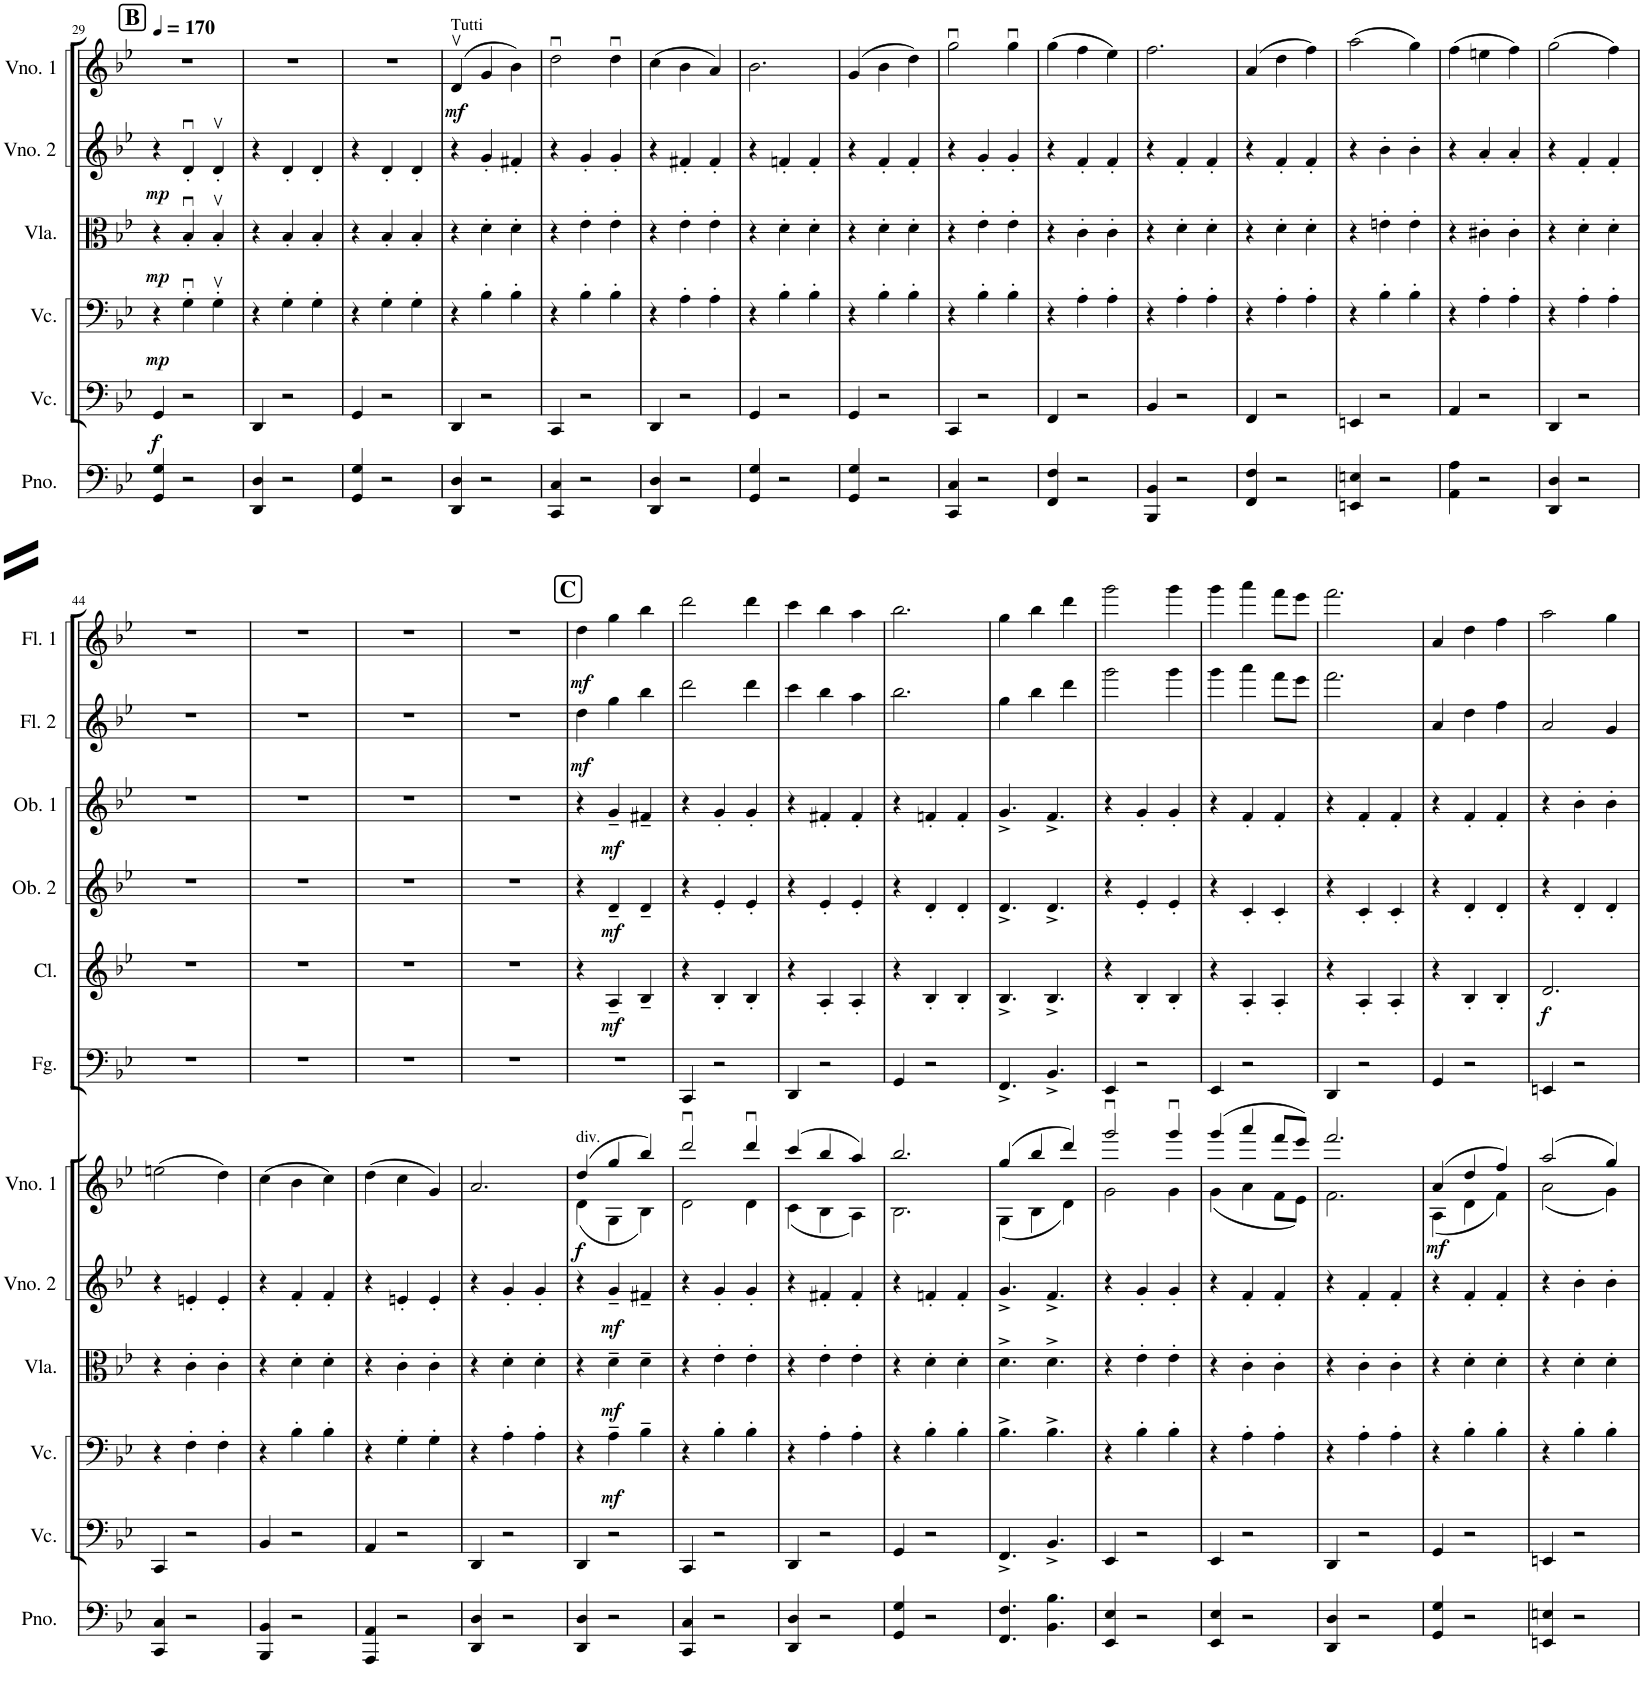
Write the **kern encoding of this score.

**kern	**kern	**dynam	**kern	**dynam	**kern	**dynam	**kern	**dynam	**kern	**dynam	**kern	**kern	**dynam	**kern	**dynam	**kern	**dynam	**kern	**dynam	**kern	**dynam
*part12	*part11	*part11	*part10	*part10	*part9	*part9	*part8	*part8	*part7	*part7	*part6	*part5	*part5	*part4	*part4	*part3	*part3	*part2	*part2	*part1	*part1
*staff12	*staff11	*staff11	*staff10	*staff10	*staff9	*staff9	*staff8	*staff8	*staff7	*staff7	*staff6	*staff5	*staff5	*staff4	*staff4	*staff3	*staff3	*staff2	*staff2	*staff1	*staff1
*I"Piano	*I"Violoncelo	*	*I"Violoncelo	*	*I"Viola	*	*I"Violino 2	*	*I"Violino 1	*	*I"Fagote	*I"Clarinete em Bb	*	*I"Oboé 2	*	*I"Oboé 1	*	*I"Flauta 2	*	*I"Flauta 1	*
*I'Pno.	*I'Vc.	*	*I'Vc.	*	*I'Vla.	*	*I'Vno. 2	*	*I'Vno. 1	*	*I'Fg.	*I'Cl.	*	*I'Ob. 2	*	*I'Ob. 1	*	*I'Fl. 2	*	*I'Fl. 1	*
!!LO:PB:g=z
*clefF4	*clefF4	*	*clefF4	*	*clefC3	*	*clefG2	*	*clefG2	*	*clefF4	*clefG2	*	*clefG2	*	*clefG2	*	*clefG2	*	*clefG2	*
*	*	*	*	*	*	*	*	*	*	*	*	*Trd1c2	*	*	*	*	*	*	*	*	*
*k[b-e-]	*k[b-e-]	*	*k[b-e-]	*	*k[b-e-]	*	*k[b-e-]	*	*k[b-e-]	*	*k[b-e-]	*k[b-e-]	*	*k[b-e-]	*	*k[b-e-]	*	*k[b-e-]	*	*k[b-e-]	*
*M3/4	*M3/4	*	*M3/4	*	*M3/4	*	*M3/4	*	*M3/4	*	*M3/4	*M3/4	*	*M3/4	*	*M3/4	*	*M3/4	*	*M3/4	*
*MM170	*MM170	*	*MM170	*	*MM170	*	*MM170	*	*MM170	*	*MM170	*MM170	*	*MM170	*	*MM170	*	*MM170	*	*MM170	*
!!LO:REH:place=s1:a:B:cj:fs=14:t=B
=29	=29	=29	=29	=29	=29	=29	=29	=29	=29	=29	=29	=29	=29	=29	=29	=29	=29	=29	=29	=29	=29
!	!	!LO:DY:b	!	!LO:DY:b	!	!LO:DY:b	!	!LO:DY:b	!	!	!	!	!	!	!	!	!	!	!	!	!
4GG/ 4G/	4GG/	f	4r	mp	4r	mp	4r	mp	2.r	.	2.r	2.r	.	2.r	.	2.r	.	2.r	.	2.r	.
2r	2r	.	4Gu'\	.	4B-u'/	.	4du'/	.	.	.	.	.	.	.	.	.	.	.	.	.	.
.	.	.	4Gv'\	.	4B-v'/	.	4dv'/	.	.	.	.	.	.	.	.	.	.	.	.	.	.
=30	=30	=30	=30	=30	=30	=30	=30	=30	=30	=30	=30	=30	=30	=30	=30	=30	=30	=30	=30	=30	=30
4DD/ 4D/	4DD/	.	4r	.	4r	.	4r	.	2.r	.	2.r	2.r	.	2.r	.	2.r	.	2.r	.	2.r	.
2r	2r	.	4G'\	.	4B-'/	.	4d'/	.	.	.	.	.	.	.	.	.	.	.	.	.	.
.	.	.	4G'\	.	4B-'/	.	4d'/	.	.	.	.	.	.	.	.	.	.	.	.	.	.
=31	=31	=31	=31	=31	=31	=31	=31	=31	=31	=31	=31	=31	=31	=31	=31	=31	=31	=31	=31	=31	=31
4GG/ 4G/	4GG/	.	4r	.	4r	.	4r	.	2.r	.	2.r	2.r	.	2.r	.	2.r	.	2.r	.	2.r	.
2r	2r	.	4G'\	.	4B-'/	.	4d'/	.	.	.	.	.	.	.	.	.	.	.	.	.	.
.	.	.	4G'\	.	4B-'/	.	4d'/	.	.	.	.	.	.	.	.	.	.	.	.	.	.
=32	=32	=32	=32	=32	=32	=32	=32	=32	=32	=32	=32	=32	=32	=32	=32	=32	=32	=32	=32	=32	=32
!	!	!	!	!	!	!	!	!	!LO:TX:a:t=Tutti	!	!	!	!	!	!	!	!	!	!	!	!
!	!	!	!	!	!	!	!	!	!	!LO:DY:b	!	!	!	!	!	!	!	!	!	!	!
4DD/ 4D/	4DD/	.	4r	.	4r	.	4r	.	(4dv/	mf	2.r	2.r	.	2.r	.	2.r	.	2.r	.	2.r	.
2r	2r	.	4B-'\	.	4d'\	.	4g'/	.	4g/	.	.	.	.	.	.	.	.	.	.	.	.
.	.	.	4B-'\	.	4d'\	.	4f#X'/	.	4b-\)	.	.	.	.	.	.	.	.	.	.	.	.
=33	=33	=33	=33	=33	=33	=33	=33	=33	=33	=33	=33	=33	=33	=33	=33	=33	=33	=33	=33	=33	=33
4CC/ 4C/	4CC/	.	4r	.	4r	.	4r	.	2ddu\	.	2.r	2.r	.	2.r	.	2.r	.	2.r	.	2.r	.
2r	2r	.	4B-'\	.	4e-'\	.	4g'/	.	.	.	.	.	.	.	.	.	.	.	.	.	.
.	.	.	4B-'\	.	4e-'\	.	4g'/	.	4ddu\	.	.	.	.	.	.	.	.	.	.	.	.
=34	=34	=34	=34	=34	=34	=34	=34	=34	=34	=34	=34	=34	=34	=34	=34	=34	=34	=34	=34	=34	=34
4DD/ 4D/	4DD/	.	4r	.	4r	.	4r	.	(4cc\	.	2.r	2.r	.	2.r	.	2.r	.	2.r	.	2.r	.
2r	2r	.	4A'\	.	4e-'\	.	4f#X'/	.	4b-\	.	.	.	.	.	.	.	.	.	.	.	.
.	.	.	4A'\	.	4e-'\	.	4f#'/	.	4a/)	.	.	.	.	.	.	.	.	.	.	.	.
=35	=35	=35	=35	=35	=35	=35	=35	=35	=35	=35	=35	=35	=35	=35	=35	=35	=35	=35	=35	=35	=35
4GG/ 4G/	4GG/	.	4r	.	4r	.	4r	.	2.b-\	.	2.r	2.r	.	2.r	.	2.r	.	2.r	.	2.r	.
2r	2r	.	4B-'\	.	4d'\	.	4fn'/	.	.	.	.	.	.	.	.	.	.	.	.	.	.
.	.	.	4B-'\	.	4d'\	.	4f'/	.	.	.	.	.	.	.	.	.	.	.	.	.	.
=36	=36	=36	=36	=36	=36	=36	=36	=36	=36	=36	=36	=36	=36	=36	=36	=36	=36	=36	=36	=36	=36
4GG/ 4G/	4GG/	.	4r	.	4r	.	4r	.	(4g/	.	2.r	2.r	.	2.r	.	2.r	.	2.r	.	2.r	.
2r	2r	.	4B-'\	.	4d'\	.	4f'/	.	4b-\	.	.	.	.	.	.	.	.	.	.	.	.
.	.	.	4B-'\	.	4d'\	.	4f'/	.	4dd\)	.	.	.	.	.	.	.	.	.	.	.	.
=37	=37	=37	=37	=37	=37	=37	=37	=37	=37	=37	=37	=37	=37	=37	=37	=37	=37	=37	=37	=37	=37
4CC/ 4C/	4CC/	.	4r	.	4r	.	4r	.	2ggu\	.	2.r	2.r	.	2.r	.	2.r	.	2.r	.	2.r	.
2r	2r	.	4B-'\	.	4e-'\	.	4g'/	.	.	.	.	.	.	.	.	.	.	.	.	.	.
.	.	.	4B-'\	.	4e-'\	.	4g'/	.	4ggu\	.	.	.	.	.	.	.	.	.	.	.	.
=38	=38	=38	=38	=38	=38	=38	=38	=38	=38	=38	=38	=38	=38	=38	=38	=38	=38	=38	=38	=38	=38
4FF/ 4F/	4FF/	.	4r	.	4r	.	4r	.	(4gg\	.	2.r	2.r	.	2.r	.	2.r	.	2.r	.	2.r	.
2r	2r	.	4A'\	.	4c'\	.	4f'/	.	4ff\	.	.	.	.	.	.	.	.	.	.	.	.
.	.	.	4A'\	.	4c'\	.	4f'/	.	4ee-\)	.	.	.	.	.	.	.	.	.	.	.	.
=39	=39	=39	=39	=39	=39	=39	=39	=39	=39	=39	=39	=39	=39	=39	=39	=39	=39	=39	=39	=39	=39
4BBB-/ 4BB-/	4BB-/	.	4r	.	4r	.	4r	.	2.ff\	.	2.r	2.r	.	2.r	.	2.r	.	2.r	.	2.r	.
2r	2r	.	4A'\	.	4d'\	.	4f'/	.	.	.	.	.	.	.	.	.	.	.	.	.	.
.	.	.	4A'\	.	4d'\	.	4f'/	.	.	.	.	.	.	.	.	.	.	.	.	.	.
=40	=40	=40	=40	=40	=40	=40	=40	=40	=40	=40	=40	=40	=40	=40	=40	=40	=40	=40	=40	=40	=40
4FF/ 4F/	4FF/	.	4r	.	4r	.	4r	.	(4a/	.	2.r	2.r	.	2.r	.	2.r	.	2.r	.	2.r	.
2r	2r	.	4A'\	.	4d'\	.	4f'/	.	4dd\	.	.	.	.	.	.	.	.	.	.	.	.
.	.	.	4A'\	.	4d'\	.	4f'/	.	4ff\)	.	.	.	.	.	.	.	.	.	.	.	.
=41	=41	=41	=41	=41	=41	=41	=41	=41	=41	=41	=41	=41	=41	=41	=41	=41	=41	=41	=41	=41	=41
4EEn/ 4En/	4EEn/	.	4r	.	4r	.	4r	.	(2aa\	.	2.r	2.r	.	2.r	.	2.r	.	2.r	.	2.r	.
2r	2r	.	4B-'\	.	4en'\	.	4b-'\	.	.	.	.	.	.	.	.	.	.	.	.	.	.
.	.	.	4B-'\	.	4e'\	.	4b-'\	.	4gg\)	.	.	.	.	.	.	.	.	.	.	.	.
=42	=42	=42	=42	=42	=42	=42	=42	=42	=42	=42	=42	=42	=42	=42	=42	=42	=42	=42	=42	=42	=42
4AA\ 4A\	4AA/	.	4r	.	4r	.	4r	.	(4ff\	.	2.r	2.r	.	2.r	.	2.r	.	2.r	.	2.r	.
2r	2r	.	4A'\	.	4c#X'\	.	4a'/	.	4een\	.	.	.	.	.	.	.	.	.	.	.	.
.	.	.	4A'\	.	4c#'\	.	4a'/	.	4ff\)	.	.	.	.	.	.	.	.	.	.	.	.
=43	=43	=43	=43	=43	=43	=43	=43	=43	=43	=43	=43	=43	=43	=43	=43	=43	=43	=43	=43	=43	=43
4DD/ 4D/	4DD/	.	4r	.	4r	.	4r	.	(2gg\	.	2.r	2.r	.	2.r	.	2.r	.	2.r	.	2.r	.
2r	2r	.	4A'\	.	4d'\	.	4f'/	.	.	.	.	.	.	.	.	.	.	.	.	.	.
.	.	.	4A'\	.	4d'\	.	4f'/	.	4ff\)	.	.	.	.	.	.	.	.	.	.	.	.
!!LO:LB:g=z
=44	=44	=44	=44	=44	=44	=44	=44	=44	=44	=44	=44	=44	=44	=44	=44	=44	=44	=44	=44	=44	=44
4CC/ 4C/	4CC/	.	4r	.	4r	.	4r	.	(2een\	.	2.r	2.r	.	2.r	.	2.r	.	2.r	.	2.r	.
2r	2r	.	4F'\	.	4c'\	.	4en'/	.	.	.	.	.	.	.	.	.	.	.	.	.	.
.	.	.	4F'\	.	4c'\	.	4e'/	.	4dd\)	.	.	.	.	.	.	.	.	.	.	.	.
=45	=45	=45	=45	=45	=45	=45	=45	=45	=45	=45	=45	=45	=45	=45	=45	=45	=45	=45	=45	=45	=45
*	*	*	*	*	*	*	*	*	*	*	*clefG2	*	*	*	*	*	*	*	*	*	*
*	*	*	*	*	*	*	*	*	*	*	*^	*^	*	*^	*	*^	*	*^	*	*^	*
4BBB-/ 4BB-/	4BB-/	.	4r	.	4r	.	4r	.	(4cc\	.	2.r	(4cc	2.r	(4cc	.	2.r	(4cc	.	2.r	(4cc	.	2.r	(4cc	.	2.r	(4cc	.
2r	2r	.	4B-'\	.	4d'\	.	4f'/	.	4b-\	.	.	4b-	.	4b-	.	.	4b-	.	.	4b-	.	.	4b-	.	.	4b-	.
.	.	.	4B-'\	.	4d'\	.	4f'/	.	4cc\)	.	.	4cc)	.	4cc)	.	.	4cc)	.	.	4cc)	.	.	4cc)	.	.	4cc)	.
=46	=46	=46	=46	=46	=46	=46	=46	=46	=46	=46	=46	=46	=46	=46	=46	=46	=46	=46	=46	=46	=46	=46	=46	=46	=46	=46	=46
4AAA/ 4AA/	4AA/	.	4r	.	4r	.	4r	.	(4dd\	.	2.r	(4dd	2.r	(4dd	.	2.r	(4dd	.	2.r	(4dd	.	2.r	(4dd	.	2.r	(4dd	.
2r	2r	.	4G'\	.	4c'\	.	4en'/	.	4cc\	.	.	4cc	.	4cc	.	.	4cc	.	.	4cc	.	.	4cc	.	.	4cc	.
.	.	.	4G'\	.	4c'\	.	4e'/	.	4g/)	.	.	4g)	.	4g)	.	.	4g)	.	.	4g)	.	.	4g)	.	.	4g)	.
=47	=47	=47	=47	=47	=47	=47	=47	=47	=47	=47	=47	=47	=47	=47	=47	=47	=47	=47	=47	=47	=47	=47	=47	=47	=47	=47	=47
4DD/ 4D/	4DD/	.	4r	.	4r	.	4r	.	2.a/	.	2.r	2.a	2.r	2.a	.	2.r	2.a	.	2.r	2.a	.	2.r	2.a	.	2.r	2.a	.
2r	2r	.	4A'\	.	4d'\	.	4g'/	.	.	.	.	.	.	.	.	.	.	.	.	.	.	.	.	.	.	.	.
.	.	.	4A'\	.	4d'\	.	4g'/	.	.	.	.	.	.	.	.	.	.	.	.	.	.	.	.	.	.	.	.
*	*	*	*	*	*	*	*	*	*	*	*	*	*v	*v	*	*	*	*	*v	*v	*	*v	*v	*	*v	*v	*
*	*	*	*	*	*	*	*	*	*	*	*	*	*	*	*v	*v	*	*	*	*	*	*	*
!!LO:REH:place=s1:a:B:cj:fs=14:t=C
=48	=48	=48	=48	=48	=48	=48	=48	=48	=48	=48	=48	=48	=48	=48	=48	=48	=48	=48	=48	=48	=48	=48
*	*	*	*	*	*	*	*	*	*^	*	*	*	*	*	*	*	*	*	*	*	*	*
!	!	!	!	!	!	!	!	!	!LO:TX:a:t=div.	!	!	!	!	!	!	!	!	!	!	!	!	!	!
!	!	!	!	!	!	!	!	!	!	!	!LO:DY:b	!	!	!	!	!	!	!	!	!	!LO:DY:b	!	!LO:DY:b
4DD/ 4D/	4DD/	.	4r	.	4r	.	4r	.	(4dd/	(4d\	f	2.r	4dd!	4r	.	4r	.	4r	.	4dd\	mf	4dd\	mf
!	!	!	!	!LO:DY:b	!	!LO:DY:b	!	!LO:DY:b	!	!	!	!	!	!	!LO:DY:b	!	!LO:DY:b	!	!LO:DY:b	!	!	!	!
2r	2r	.	4A~\	mf	4d~\	mf	4g~/	mf	4gg/	4G\	.	.	4gg!	4A~/	mf	4d~/	mf	4g~/	mf	4gg\	.	4gg\	.
.	.	.	4B-~\	.	4d~\	.	4f#X~/	.	4bb-/)	4B-\)	.	.	4bb-!	4B-~/	.	4d~/	.	4f#X~/	.	4bb-\	.	4bb-\	.
*	*	*	*	*	*	*	*	*	*	*	*	*v	*v	*	*	*	*	*	*	*	*	*	*
=49	=49	=49	=49	=49	=49	=49	=49	=49	=49	=49	=49	=49	=49	=49	=49	=49	=49	=49	=49	=49	=49	=49
*	*	*	*	*	*	*	*	*	*	*	*	*clefF4	*	*	*	*	*	*	*	*	*	*
4CC/ 4C/	4CC/	.	4r	.	4r	.	4r	.	2dddu/	2d\	.	4CC/	4r	.	4r	.	4r	.	2ddd\	.	2ddd\	.
2r	2r	.	4B-'\	.	4e-'\	.	4g'/	.	.	.	.	2r	4B-'/	.	4e-'/	.	4g'/	.	.	.	.	.
.	.	.	4B-'\	.	4e-'\	.	4g'/	.	4dddu/	4d\	.	.	4B-'/	.	4e-'/	.	4g'/	.	4ddd\	.	4ddd\	.
=50	=50	=50	=50	=50	=50	=50	=50	=50	=50	=50	=50	=50	=50	=50	=50	=50	=50	=50	=50	=50	=50	=50
4DD/ 4D/	4DD/	.	4r	.	4r	.	4r	.	(4ccc/	(4c\	.	4DD/	4r	.	4r	.	4r	.	4ccc\	.	4ccc\	.
2r	2r	.	4A'\	.	4e-'\	.	4f#X'/	.	4bb-/	4B-\	.	2r	4A'/	.	4e-'/	.	4f#X'/	.	4bb-\	.	4bb-\	.
.	.	.	4A'\	.	4e-'\	.	4f#'/	.	4aa/)	4A\)	.	.	4A'/	.	4e-'/	.	4f#'/	.	4aa\	.	4aa\	.
=51	=51	=51	=51	=51	=51	=51	=51	=51	=51	=51	=51	=51	=51	=51	=51	=51	=51	=51	=51	=51	=51	=51
4GG/ 4G/	4GG/	.	4r	.	4r	.	4r	.	2.bb-/	2.B-\	.	4GG/	4r	.	4r	.	4r	.	2.bb-\	.	2.bb-\	.
2r	2r	.	4B-'\	.	4d'\	.	4fn'/	.	.	.	.	2r	4B-'/	.	4d'/	.	4fn'/	.	.	.	.	.
.	.	.	4B-'\	.	4d'\	.	4f'/	.	.	.	.	.	4B-'/	.	4d'/	.	4f'/	.	.	.	.	.
=52	=52	=52	=52	=52	=52	=52	=52	=52	=52	=52	=52	=52	=52	=52	=52	=52	=52	=52	=52	=52	=52	=52
4.FF/ 4.F/	4.FF^/	.	4.B-^\	.	4.d^\	.	4.g^/	.	(4gg/	(4G\	.	4.FF^/	4.B-^/	.	4.d^/	.	4.g^/	.	4gg\	.	4gg\	.
.	.	.	.	.	.	.	.	.	4bb-/	4B-\	.	.	.	.	.	.	.	.	4bb-\	.	4bb-\	.
4.BB-\ 4.B-\	4.BB-^/	.	4.B-^\	.	4.d^\	.	4.f^/	.	.	.	.	4.BB-^/	4.B-^/	.	4.d^/	.	4.f^/	.	.	.	.	.
.	.	.	.	.	.	.	.	.	4ddd/)	4d\)	.	.	.	.	.	.	.	.	4ddd\	.	4ddd\	.
=53	=53	=53	=53	=53	=53	=53	=53	=53	=53	=53	=53	=53	=53	=53	=53	=53	=53	=53	=53	=53	=53	=53
4EE-/ 4E-/	4EE-/	.	4r	.	4r	.	4r	.	2gggu/	2g\	.	4EE-/	4r	.	4r	.	4r	.	2ggg\	.	2ggg\	.
2r	2r	.	4B-'\	.	4e-'\	.	4g'/	.	.	.	.	2r	4B-'/	.	4e-'/	.	4g'/	.	.	.	.	.
.	.	.	4B-'\	.	4e-'\	.	4g'/	.	4gggu/	4g\	.	.	4B-'/	.	4e-'/	.	4g'/	.	4ggg\	.	4ggg\	.
=54	=54	=54	=54	=54	=54	=54	=54	=54	=54	=54	=54	=54	=54	=54	=54	=54	=54	=54	=54	=54	=54	=54
4EE-/ 4E-/	4EE-/	.	4r	.	4r	.	4r	.	(4ggg/	(4g\	.	4EE-/	4r	.	4r	.	4r	.	4ggg\	.	4ggg\	.
2r	2r	.	4A'\	.	4c'\	.	4f'/	.	4aaa/	4a\	.	2r	4A'/	.	4c'/	.	4f'/	.	4aaa\	.	4aaa\	.
.	.	.	4A'\	.	4c'\	.	4f'/	.	8fff/L	8f\L	.	.	4A'/	.	4c'/	.	4f'/	.	8fff\L	.	8fff\L	.
.	.	.	.	.	.	.	.	.	8eee-/J)	8e-\J)	.	.	.	.	.	.	.	.	8eee-\J	.	8eee-\J	.
=55	=55	=55	=55	=55	=55	=55	=55	=55	=55	=55	=55	=55	=55	=55	=55	=55	=55	=55	=55	=55	=55	=55
4DD/ 4D/	4DD/	.	4r	.	4r	.	4r	.	2.fff/	2.f\	.	4DD/	4r	.	4r	.	4r	.	2.fff\	.	2.fff\	.
2r	2r	.	4A'\	.	4c'\	.	4f'/	.	.	.	.	2r	4A'/	.	4c'/	.	4f'/	.	.	.	.	.
.	.	.	4A'\	.	4c'\	.	4f'/	.	.	.	.	.	4A'/	.	4c'/	.	4f'/	.	.	.	.	.
=56	=56	=56	=56	=56	=56	=56	=56	=56	=56	=56	=56	=56	=56	=56	=56	=56	=56	=56	=56	=56	=56	=56
!	!	!	!	!	!	!	!	!	!	!	!LO:DY:b	!	!	!	!	!	!	!	!	!	!	!
4GG/ 4G/	4GG/	.	4r	.	4r	.	4r	.	(4a/	(4A\	mf	4GG/	4r	.	4r	.	4r	.	4a/	.	4a/	.
2r	2r	.	4B-'\	.	4d'\	.	4f'/	.	4dd/	4d\	.	2r	4B-'/	.	4d'/	.	4f'/	.	4dd\	.	4dd\	.
.	.	.	4B-'\	.	4d'\	.	4f'/	.	4ff/)	4f\)	.	.	4B-'/	.	4d'/	.	4f'/	.	4ff\	.	4ff\	.
=57	=57	=57	=57	=57	=57	=57	=57	=57	=57	=57	=57	=57	=57	=57	=57	=57	=57	=57	=57	=57	=57	=57
!	!	!	!	!	!	!	!	!	!	!	!	!	!	!LO:DY:b	!	!	!	!	!	!	!	!
4EEn/ 4En/	4EEn/	.	4r	.	4r	.	4r	.	(2aa/	(2a\	.	4EEn/	2.d/	f	4r	.	4r	.	2a/	.	2aa\	.
2r	2r	.	4B-'\	.	4d'\	.	4b-'\	.	.	.	.	2r	.	.	4d'/	.	4b-'\	.	.	.	.	.
.	.	.	4B-'\	.	4d'\	.	4b-'\	.	4gg/)	4g\)	.	.	.	.	4d'/	.	4b-'\	.	4g/	.	4gg\	.
*	*	*	*	*	*	*	*	*	*v	*v	*	*	*	*	*	*	*	*	*	*	*	*
=	=	=	=	=	=	=	=	=	=	=	=	=	=	=	=	=	=	=	=	=	=
*-	*-	*-	*-	*-	*-	*-	*-	*-	*-	*-	*-	*-	*-	*-	*-	*-	*-	*-	*-	*-	*-
